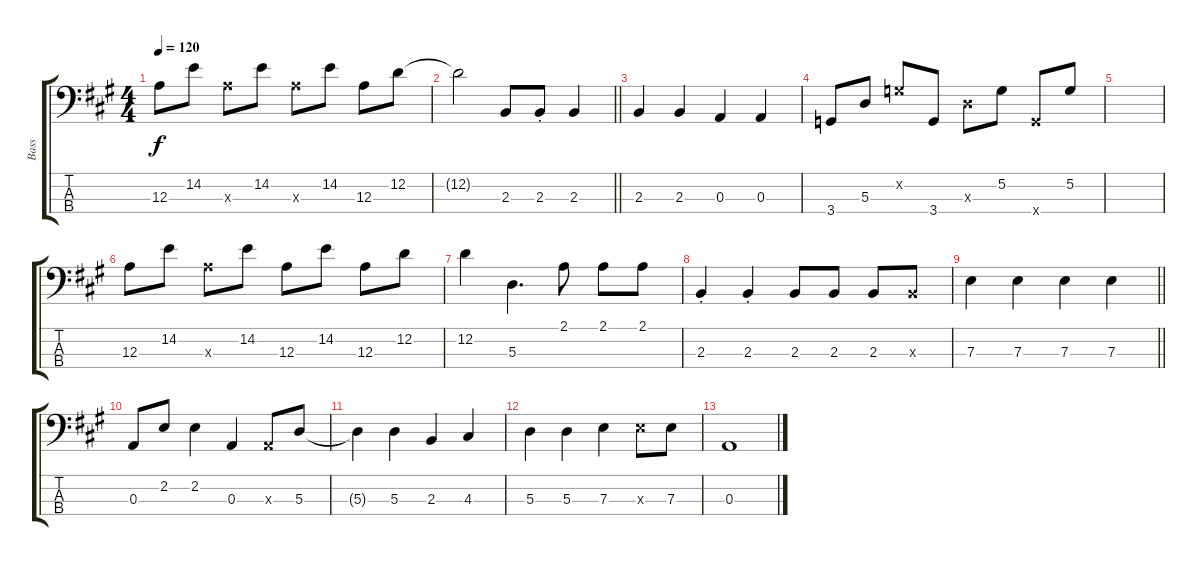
\track ("Bass" "Bass") {instrument electricbassfinger}
\staff {score tabs}
\tuning (G2 D2 A1 E1) {hide}
\ts (4 4)
\tempo 120
\clef f4
\ks a
12.3.8{dy f} 14.2.8 12.3{x}.8 14.2.8 12.3{x}.8 14.2.8 12.3.8 12.2.8 |
\barLineRight lightlight
12.2{t}.2 2.3.8 2.3{st}.8 2.3.4 |
2.3.4 2.3.4 0.3.4 0.3.4 |
3.4.8 5.3.8 5.2{x}.8 3.4.8 5.3{x}.8 5.2.8 3.4{x}.8 5.2.8 |
|
12.3.8 14.2.8 12.3{x}.8 14.2.8 12.3.8 14.2.8 12.3.8 12.2.8 |
12.2.4 5.3.4{d} 2.1.8 2.1.8 2.1.8 |
2.3{st}.4 2.3{st}.4 2.3.8 2.3.8 2.3.8 2.3{x}.8 |
\barLineRight lightlight
7.3.4 7.3.4 7.3.4 7.3.4 |
0.3.8 2.2.8 2.2.4 0.3.4 0.3{x}.8 5.3.8 |
5.3{t}.4 5.3.4 2.3.4 4.3.4 |
5.3.4 5.3.4 7.3.4 7.3{x}.8 7.3.8 |
0.3.1
